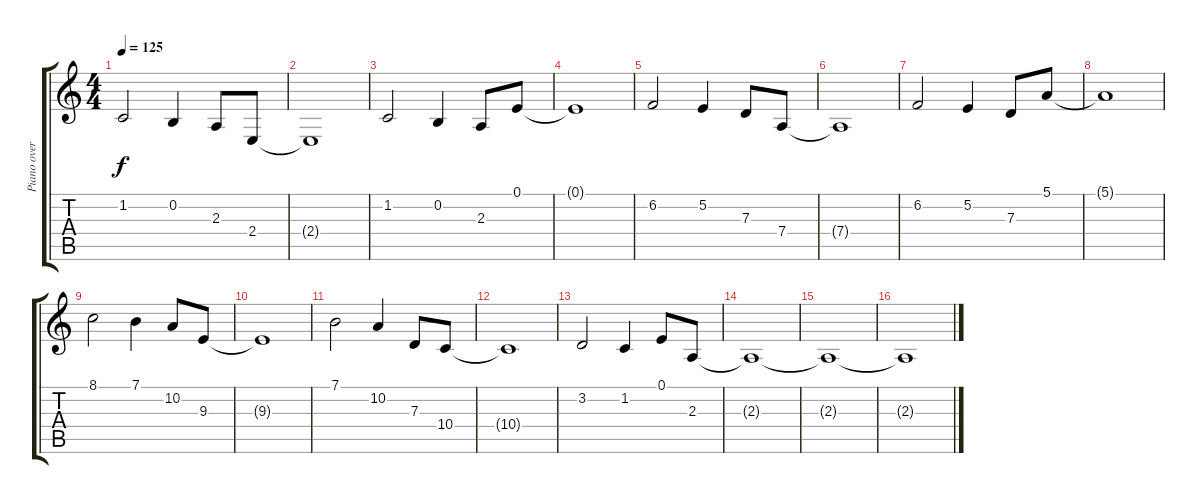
\track ("Piano overdub" "Piano over") {instrument reedorgan}
\staff {score tabs}
\tuning (E4 B3 G3 D3 A2 E2) {hide}
\ts (4 4)
\section ("" "")
\tempo 125
\clef g2
\ks c
1.2.2{dy f} 0.2.4 2.3.8 2.4.8 |
2.4{t}.1 |
1.2.2 0.2.4 2.3.8 0.1.8 |
0.1{t}.1 |
6.2.2 5.2.4 7.3.8 7.4.8 |
7.4{t}.1 |
6.2.2 5.2.4 7.3.8 5.1.8 |
5.1{t}.1 |
8.1.2 7.1.4 10.2.8 9.3.8 |
9.3{t}.1 |
7.1.2 10.2.4 7.3.8 10.4.8 |
10.4{t}.1 |
3.2.2 1.2.4 0.1.8 2.3.8 |
2.3{t}.1 |
2.3{t}.1 |
2.3{t}.1
